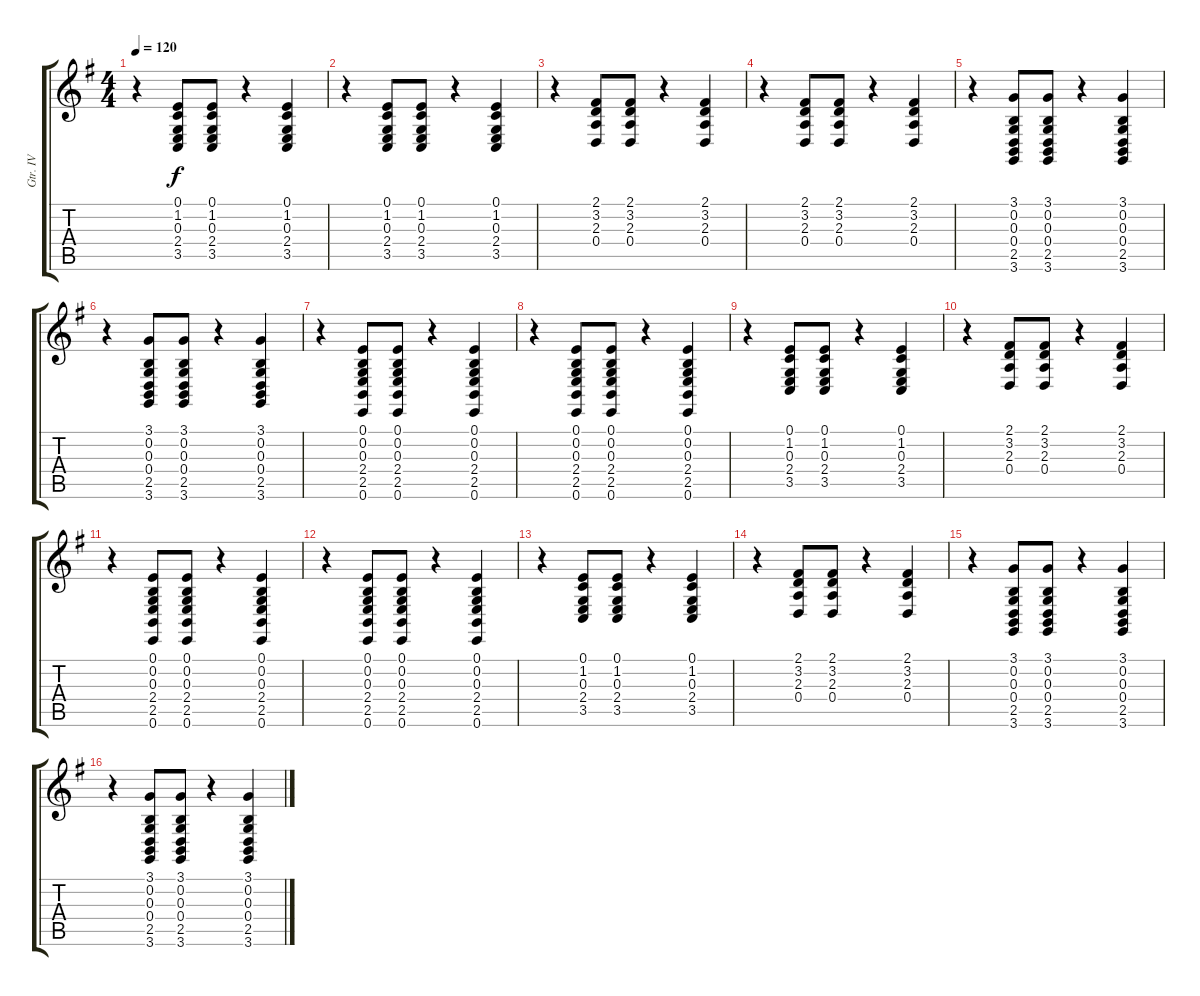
\track ("Gtr. IV" "Gtr. IV") {instrument brightacousticpiano}
\staff {score tabs}
\tuning (E4 B3 G3 D3 A2 E2) {hide}
\ts (4 4)
\tempo 120
\clef g2
\ks eminor
r.4{dy f} (0.1 1.2 0.3 2.4 3.5).8 (0.1 1.2 0.3 2.4 3.5).8 r.4 (0.1 1.2 0.3 2.4 3.5).4 |
r.4 (0.1 1.2 0.3 2.4 3.5).8 (0.1 1.2 0.3 2.4 3.5).8 r.4 (0.1 1.2 0.3 2.4 3.5).4 |
r.4 (2.1 3.2 2.3 0.4).8 (2.1 3.2 2.3 0.4).8 r.4 (2.1 3.2 2.3 0.4).4 |
r.4 (2.1 3.2 2.3 0.4).8 (2.1 3.2 2.3 0.4).8 r.4 (2.1 3.2 2.3 0.4).4 |
r.4 (3.1 0.2 0.3 0.4 2.5 3.6).8 (3.1 0.2 0.3 0.4 2.5 3.6).8 r.4 (3.1 0.2 0.3 0.4 2.5 3.6).4 |
r.4 (3.1 0.2 0.3 0.4 2.5 3.6).8 (3.1 0.2 0.3 0.4 2.5 3.6).8 r.4 (3.1 0.2 0.3 0.4 2.5 3.6).4 |
r.4 (0.1 0.2 0.3 2.4 2.5 0.6).8 (0.1 0.2 0.3 2.4 2.5 0.6).8 r.4 (0.1 0.2 0.3 2.4 2.5 0.6).4 |
r.4 (0.1 0.2 0.3 2.4 2.5 0.6).8 (0.1 0.2 0.3 2.4 2.5 0.6).8 r.4 (0.1 0.2 0.3 2.4 2.5 0.6).4 |
r.4 (0.1 1.2 0.3 2.4 3.5).8 (0.1 1.2 0.3 2.4 3.5).8 r.4 (0.1 1.2 0.3 2.4 3.5).4 |
r.4 (2.1 3.2 2.3 0.4).8 (2.1 3.2 2.3 0.4).8 r.4 (2.1 3.2 2.3 0.4).4 |
r.4 (0.1 0.2 0.3 2.4 2.5 0.6).8 (0.1 0.2 0.3 2.4 2.5 0.6).8 r.4 (0.1 0.2 0.3 2.4 2.5 0.6).4 |
r.4 (0.1 0.2 0.3 2.4 2.5 0.6).8 (0.1 0.2 0.3 2.4 2.5 0.6).8 r.4 (0.1 0.2 0.3 2.4 2.5 0.6).4 |
r.4 (0.1 1.2 0.3 2.4 3.5).8 (0.1 1.2 0.3 2.4 3.5).8 r.4 (0.1 1.2 0.3 2.4 3.5).4 |
r.4 (2.1 3.2 2.3 0.4).8 (2.1 3.2 2.3 0.4).8 r.4 (2.1 3.2 2.3 0.4).4 |
r.4 (3.1 0.2 0.3 0.4 2.5 3.6).8 (3.1 0.2 0.3 0.4 2.5 3.6).8 r.4 (3.1 0.2 0.3 0.4 2.5 3.6).4 |
r.4 (3.1 0.2 0.3 0.4 2.5 3.6).8 (3.1 0.2 0.3 0.4 2.5 3.6).8 r.4 (3.1 0.2 0.3 0.4 2.5 3.6).4
